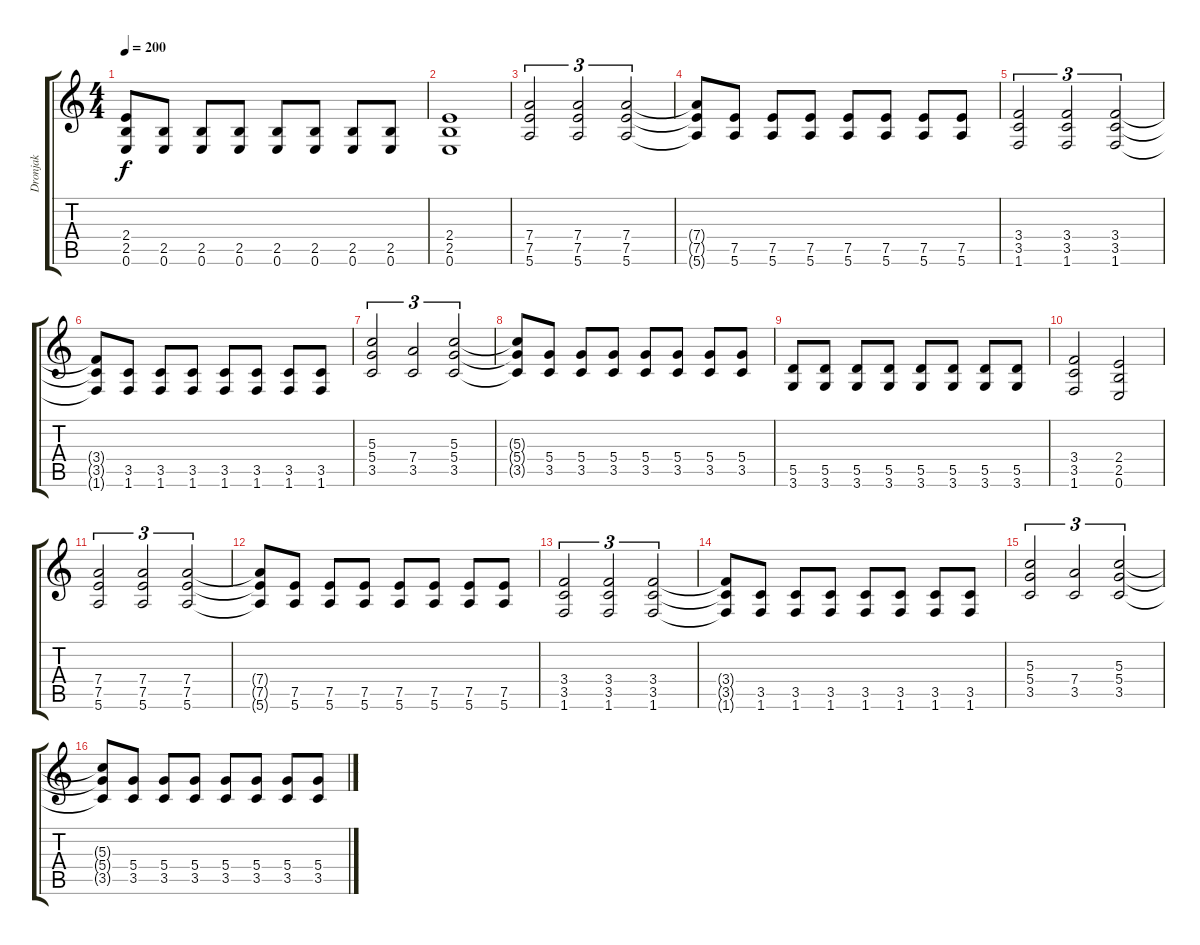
\track ("Dronjak" "Dronjak") {instrument distortionguitar}
\staff {score tabs}
\tuning (E4 B3 G3 D3 A2 E2) {hide}
\ts (4 4)
\tempo 200
\clef g2
\ks c
(2.4 2.5 0.6).8{dy f} (2.5 0.6).8 (2.5 0.6).8 (2.5 0.6).8 (2.5 0.6).8 (2.5 0.6).8 (2.5 0.6).8 (2.5 0.6).8 |
(2.4 2.5 0.6).1 |
(7.4 7.5 5.6).2{tu (3 2)} (7.4 7.5 5.6).2{tu (3 2)} (7.4 7.5 5.6).2{tu (3 2)} |
(7.4{t} 7.5{t} 5.6{t}).8 (7.5 5.6).8 (7.5 5.6).8 (7.5 5.6).8 (7.5 5.6).8 (7.5 5.6).8 (7.5 5.6).8 (7.5 5.6).8 |
(3.4 3.5 1.6).2{tu (3 2)} (3.4 3.5 1.6).2{tu (3 2)} (3.4 3.5 1.6).2{tu (3 2)} |
(3.4{t} 3.5{t} 1.6{t}).8 (3.5 1.6).8 (3.5 1.6).8 (3.5 1.6).8 (3.5 1.6).8 (3.5 1.6).8 (3.5 1.6).8 (3.5 1.6).8 |
(5.3 5.4 3.5).2{tu (3 2)} (7.4 3.5).2{tu (3 2)} (5.3 5.4 3.5).2{tu (3 2)} |
(5.3{t} 5.4{t} 3.5{t}).8 (5.4 3.5).8 (5.4 3.5).8 (5.4 3.5).8 (5.4 3.5).8 (5.4 3.5).8 (5.4 3.5).8 (5.4 3.5).8 |
(5.5 3.6).8 (5.5 3.6).8 (5.5 3.6).8 (5.5 3.6).8 (5.5 3.6).8 (5.5 3.6).8 (5.5 3.6).8 (5.5 3.6).8 |
(3.4 3.5 1.6).2 (2.4 2.5 0.6).2 |
(7.4 7.5 5.6).2{tu (3 2)} (7.4 7.5 5.6).2{tu (3 2)} (7.4 7.5 5.6).2{tu (3 2)} |
(7.4{t} 7.5{t} 5.6{t}).8 (7.5 5.6).8 (7.5 5.6).8 (7.5 5.6).8 (7.5 5.6).8 (7.5 5.6).8 (7.5 5.6).8 (7.5 5.6).8 |
(3.4 3.5 1.6).2{tu (3 2)} (3.4 3.5 1.6).2{tu (3 2)} (3.4 3.5 1.6).2{tu (3 2)} |
(3.4{t} 3.5{t} 1.6{t}).8 (3.5 1.6).8 (3.5 1.6).8 (3.5 1.6).8 (3.5 1.6).8 (3.5 1.6).8 (3.5 1.6).8 (3.5 1.6).8 |
(5.3 5.4 3.5).2{tu (3 2)} (7.4 3.5).2{tu (3 2)} (5.3 5.4 3.5).2{tu (3 2)} |
(5.3{t} 5.4{t} 3.5{t}).8 (5.4 3.5).8 (5.4 3.5).8 (5.4 3.5).8 (5.4 3.5).8 (5.4 3.5).8 (5.4 3.5).8 (5.4 3.5).8
